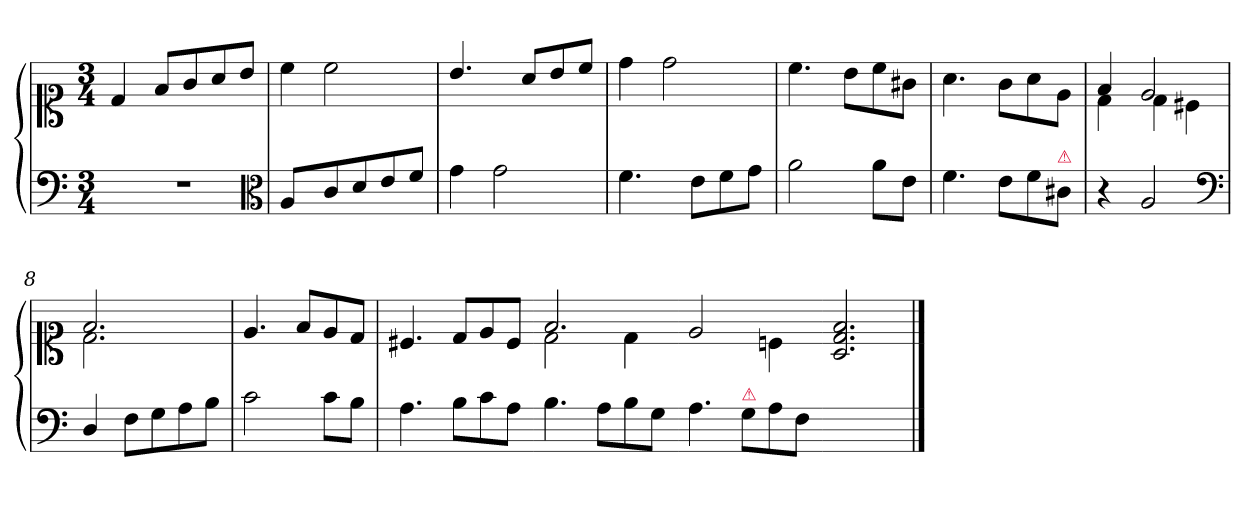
**kern	**kern
*part2	*part1
*staff2	*staff1
*clefF4	*clefC1
*k[]	*k[]
*M3/4	*M3/4
=1	=1
2.r	4d/
.	8f/L
.	8g/
.	8a/
.	8b/J
*clefC3	*
=2	=2
!LO:N:vis=8	!
4A/L	4cc\
8c/	2cc\
8d/	.
8e/	.
8f/J	.
=3	=3
4g\	4.b/
2g\	.
.	8a/L
.	8b/
.	8cc/J
=4	=4
4.f\	4dd\
.	2dd\
8e\L	.
8f\	.
8g\J	.
=5	=5
2a\	4.cc\
.	8b\L
8a\L	8cc\
8e\J	8g#X\J
=6	=6
4.f\	4.a\
8e\L	8g\L
8f\	8a\
!LO:TX:a:color=crimson:t=⚠	!
8c#X\J	8e\J
=7	=7
*	*^
4r	4f/	4d\
2A/	2e/	4d\
.	.	4c#X\
*clefF4	*	*
=8	=8	=8
4D/	2.f/	2.d\
8F\L	.	.
8G\	.	.
8A\	.	.
8B\J	.	.
*	*v	*v
=9	=9
2c\	4.e/
.	8f/L
8c\L	8e/
8B\J	8d/J
=10	=10
4.A\	4.c#X/
8B\L	8d/L
8c\	8e/
8A\J	8c#/J
=11-	=11-
*	*^
4.B\	2.f/	2d\
8A\L	.	.
8B\	.	4d\
8G\J	.	.
*	*v	*v
=12-	=12-
4.A\	2e/
!LO:TX:a:color=crimson:t=⚠	!
8G\L	.
8A\	4cn\
8F\J	.
=13-	=13-
2.ryy	2.A/ 2.d/ 2.f/
==	==
*-	*-
